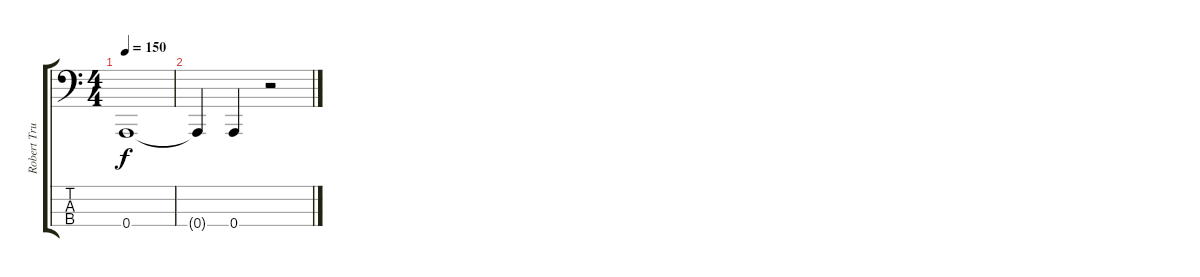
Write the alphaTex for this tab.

\track ("Robert Trujillio" "Robert Tru") {instrument electricbasspick}
\staff {score tabs}
\tuning (G2 D2 A1 A0) {hide}
\ts (4 4)
\tempo 150
\clef f4
\ks c
0.4{t}.1{dy f} |
0.4{t}.4 0.4.4 r.2
